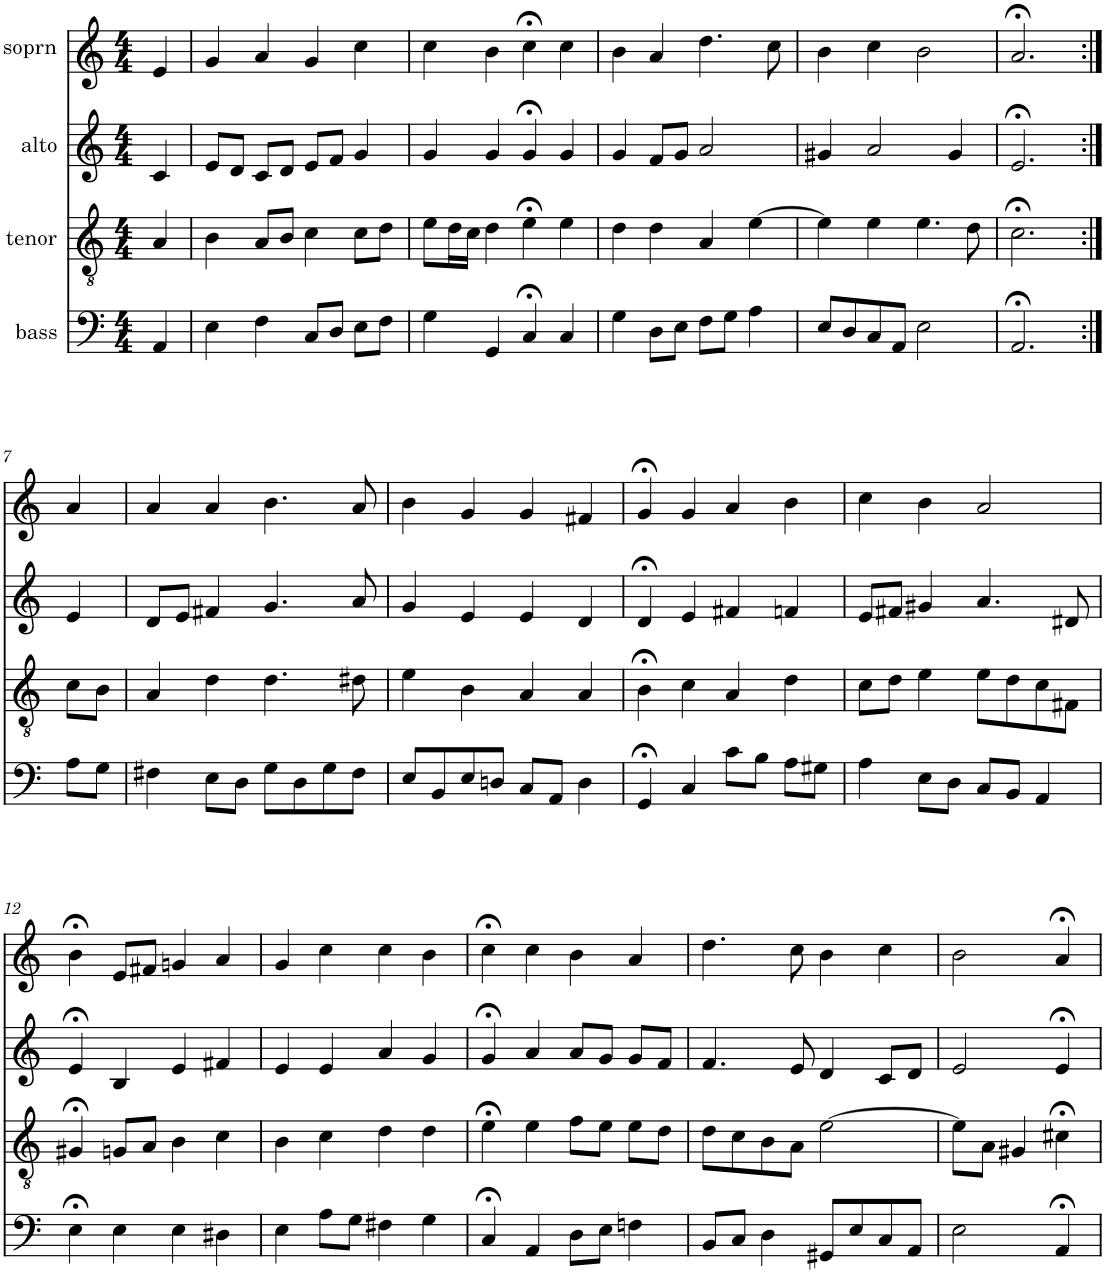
**kern	**kern	**kern	**kern
*part4	*part3	*part2	*part1
*staff4	*staff3	*staff2	*staff1
*I"bass	*I"tenor	*I"alto	*I"soprn
*clefF4	*clefGv2	*clefG2	*clefG2
*k[]	*k[]	*k[]	*k[]
*M4/4	*M4/4	*M4/4	*M4/4
=1	=1	=1	=1
4AA/	4A/	4c/	4e/
=2	=2	=2	=2
4E\	4B\	8e/L	4g/
.	.	8d/J	.
4F\	8A/L	8c/L	4a/
.	8B/J	8d/J	.
8C/L	4c\	8e/L	4g/
8D/J	.	8f/J	.
8E\L	8c\L	4g/	4cc\
8F\J	8d\J	.	.
=3	=3	=3	=3
4G\	8e\L	4g/	4cc\
.	16d\L	.	.
.	16c\JJ	.	.
4GG/	4d\	4g/	4b\
4C;</	4e;<\	4g;</	4cc;<\
4C/	4e\	4g/	4cc\
=4	=4	=4	=4
4G\	4d\	4g/	4b\
8D\L	4d\	8f/L	4a/
8E\J	.	8g/J	.
8F\L	4A/	2a/	4.dd\
8G\J	.	.	.
4A\	[4e\	.	.
.	.	.	8cc\
=5	=5	=5	=5
8E/L	4e\]	4g#X/	4b\
8D/	.	.	.
8C/	4e\	2a/	4cc\
8AA/J	.	.	.
2E\	4.e\	.	2b\
.	.	4g#/	.
.	8d\	.	.
=6	=6	=6	=6
2.AA;</	2.c;<\	2.e;</	2.a;</
!!LO:LB:g=z
=7:|!	=7:|!	=7:|!	=7:|!
8A\L	8c\L	4e/	4a/
8G\J	8B\J	.	.
=8	=8	=8	=8
4F#X\	4A/	8d/L	4a/
.	.	8e/J	.
8E\L	4d\	4f#X/	4a/
8D\J	.	.	.
8G\L	4.d\	4.g/	4.b\
8D\	.	.	.
8G\	.	.	.
8F#\J	8d#X\	8a/	8a/
=9	=9	=9	=9
8E/L	4e\	4g/	4b\
8BB/	.	.	.
8E/	4B\	4e/	4g/
8Dn/J	.	.	.
8C/L	4A/	4e/	4g/
8AA/J	.	.	.
4D\	4A/	4d/	4f#X/
=10	=10	=10	=10
4GG;</	4B;<\	4d;</	4g;</
4C/	4c\	4e/	4g/
8c\L	4A/	4f#X/	4a/
8B\J	.	.	.
8A\L	4d\	4fn/	4b\
8G#X\J	.	.	.
=11	=11	=11	=11
4A\	8c\L	8e/L	4cc\
.	8d\J	8f#X/J	.
8E\L	4e\	4g#X/	4b\
8D\J	.	.	.
8C/L	8e\L	4.a/	2a/
8BB/J	8d\	.	.
4AA/	8c\	.	.
.	8F#X\J	8d#X/	.
!!LO:LB:g=z
=12	=12	=12	=12
4E;<\	4G#X;</	4e;</	4b;<\
4E\	8Gn/L	4B/	8e/L
.	8A/J	.	8f#X/J
4E\	4B\	4e/	4gn/
4D#X\	4c\	4f#X/	4a/
=13	=13	=13	=13
4E\	4B\	4e/	4g/
8A\L	4c\	4e/	4cc\
8G\J	.	.	.
4F#X\	4d\	4a/	4cc\
4G\	4d\	4g/	4b\
=14	=14	=14	=14
4C;</	4e;<\	4g;</	4cc;<\
4AA/	4e\	4a/	4cc\
8D\L	8f\L	8a/L	4b\
8E\J	8e\J	8g/J	.
4Fn\	8e\L	8g/L	4a/
.	8d\J	8f/J	.
=15	=15	=15	=15
8BB/L	8d\L	4.f/	4.dd\
8C/J	8c\	.	.
4D\	8B\	.	.
.	8A\J	8e/	8cc\
8GG#X/L	[2e\	4d/	4b\
8E/	.	.	.
8C/	.	8c/L	4cc\
8AA/J	.	8d/J	.
=16	=16	=16	=16
2E\	8e\L]	2e/	2b\
.	8A\J	.	.
.	4G#X/	.	.
4AA;</	4c#X;<\	4e;</	4a;</
=	=	=	=
*-	*-	*-	*-
